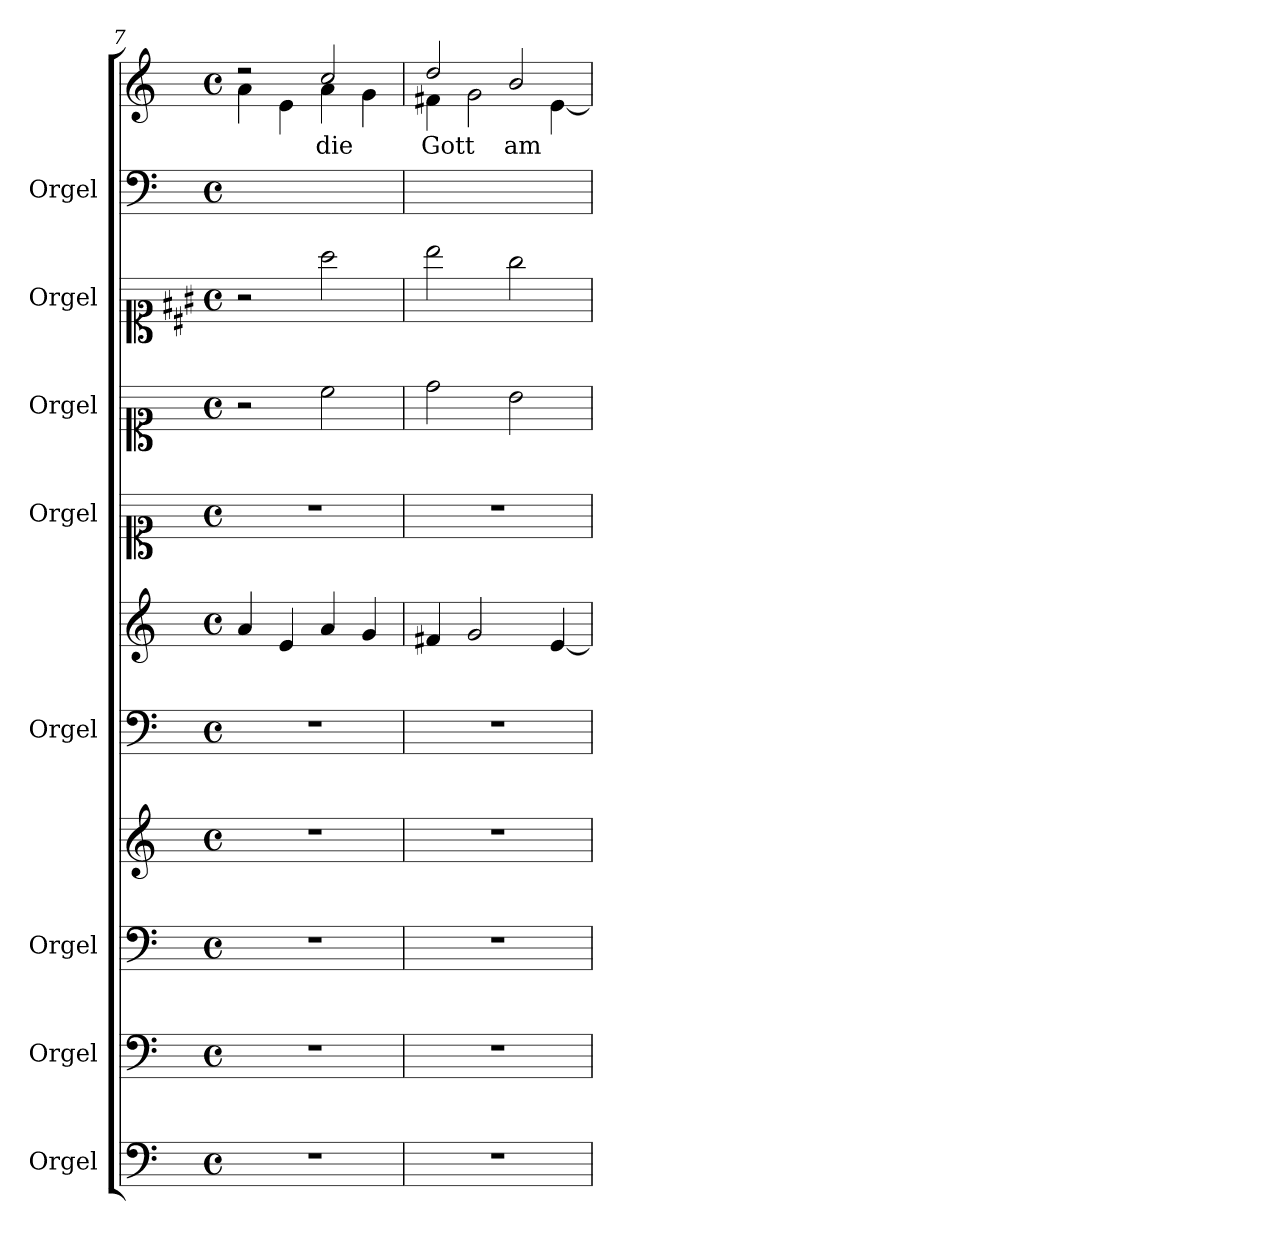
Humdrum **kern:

**kern	**kern	**kern	**kern	**kern	**kern	**kern	**kern	**kern	**kern	**kern	**text
*part8	*part7	*part6	*part6	*part5	*part5	*part4	*part3	*part2	*part1	*part1	*part1
*staff11	*staff10	*staff9	*staff8	*staff7	*staff6	*staff5	*staff4	*staff3	*staff2	*staff1	*staff1
*I"Orgel	*I"Orgel	*I"Orgel	*	*I"Orgel	*	*I"Orgel	*I"Orgel	*I"Orgel	*I"Orgel	*	*
*clefF4	*clefF4	*clefF4	*clefG2	*clefF4	*clefG2	*clefC1	*clefC1	*clefC1	*clefF4	*clefG2	*
*	*	*	*	*	*	*	*	*ITrd5c9	*	*	*
*k[]	*k[]	*k[]	*k[]	*k[]	*k[]	*k[]	*k[]	*k[]	*k[]	*k[]	*
*M4/4	*M4/4	*M4/4	*M4/4	*M4/4	*M4/4	*M4/4	*M4/4	*M4/4	*M4/4	*M4/4	*
*met(c)	*met(c)	*met(c)	*met(c)	*met(c)	*met(c)	*met(c)	*met(c)	*met(c)	*met(c)	*met(c)	*
=7	=7	=7	=7	=7	=7	=7	=7	=7	=7	=7	=7
*	*	*	*	*	*	*	*	*	*	*^	*
1r	1r	1r	1r	1r	4a/	1r	2r	2r	1ryy	2rdd	4a\	.
.	.	.	.	.	4e/	.	.	.	.	.	4e\	.
!	!	!	!	!	!	!	!	!	!	!	!	!LO:LY:b
.	.	.	.	.	4a/	.	2cc\	2cc\	.	2cc/	4a\	die
.	.	.	.	.	4g/	.	.	.	.	.	4g\	.
=8	=8	=8	=8	=8	=8	=8	=8	=8	=8	=8	=8	=8
!	!	!	!	!	!	!	!	!	!	!	!	!LO:LY:b
1r	1r	1r	1r	1r	4f#X/	1r	2dd\	2dd\	1ryy	2dd/	4f#X\	Gott
.	.	.	.	.	2g/	.	.	.	.	.	2g\	.
!	!	!	!	!	!	!	!	!	!	!	!	!LO:LY:b
.	.	.	.	.	.	.	2b\	2b\	.	2b/	.	am
.	.	.	.	.	[4e/	.	.	.	.	.	[4e\	.
*	*	*	*	*	*	*	*	*	*	*v	*v	*
=	=	=	=	=	=	=	=	=	=	=	=
*-	*-	*-	*-	*-	*-	*-	*-	*-	*-	*-	*-
